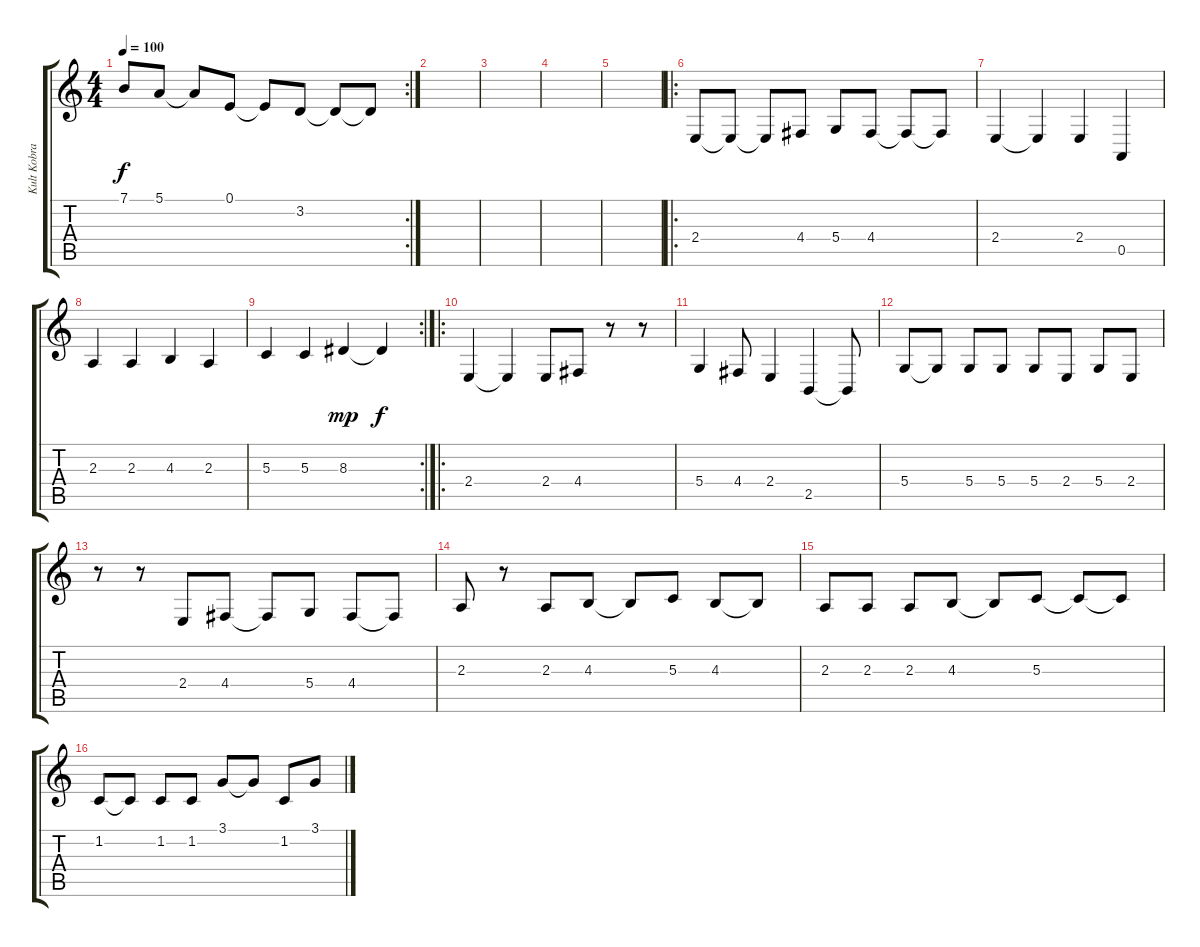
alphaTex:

\track ("Kult Kobrain" "Kult Kobra") {instrument lead2sawtooth}
\staff {score tabs}
\tuning (E4 B3 G3 D3 A2 E2) {hide}
\rc 2
\ts (4 4)
\tempo 100
\clef g2
\ks c
7.1.8{dy f} 5.1.8 5.1{t}.8 0.1.8 0.1{t}.8 3.2.8 3.2{t}.8 3.2{t}.8 |
|
|
|
|
\ro
2.4.8 2.4{t}.8 2.4{t}.8 4.4.8 5.4.8 4.4.8 4.4{t}.8 4.4{t}.8 |
2.4.4 2.4{t}.4 2.4.4 0.5.4 |
2.3.4 2.3.4 4.3.4 2.3.4 |
\rc 2
5.3.4 5.3.4 8.3.4{dy mp} 8.3{t}.4{dy f} |
\ro
2.4.4 2.4{t}.4 2.4.8 4.4.8 r.8 r.8 |
5.4.4 4.4.8 2.4.4 2.5.4 2.5{t}.8 |
5.4.8 5.4{t}.8 5.4.8 5.4.8 5.4.8 2.4.8 5.4.8 2.4.8 |
r.8 r.8 2.4.8 4.4.8 4.4{t}.8 5.4.8 4.4.8 4.4{t}.8 |
2.3.8 r.8 2.3.8 4.3.8 4.3{t}.8 5.3.8 4.3.8 4.3{t}.8 |
2.3.8 2.3.8 2.3.8 4.3.8 4.3{t}.8 5.3.8 5.3{t}.8 5.3{t}.8 |
1.2.8 1.2{t}.8 1.2.8 1.2.8 3.1.8 3.1{t}.8 1.2.8 3.1.8
